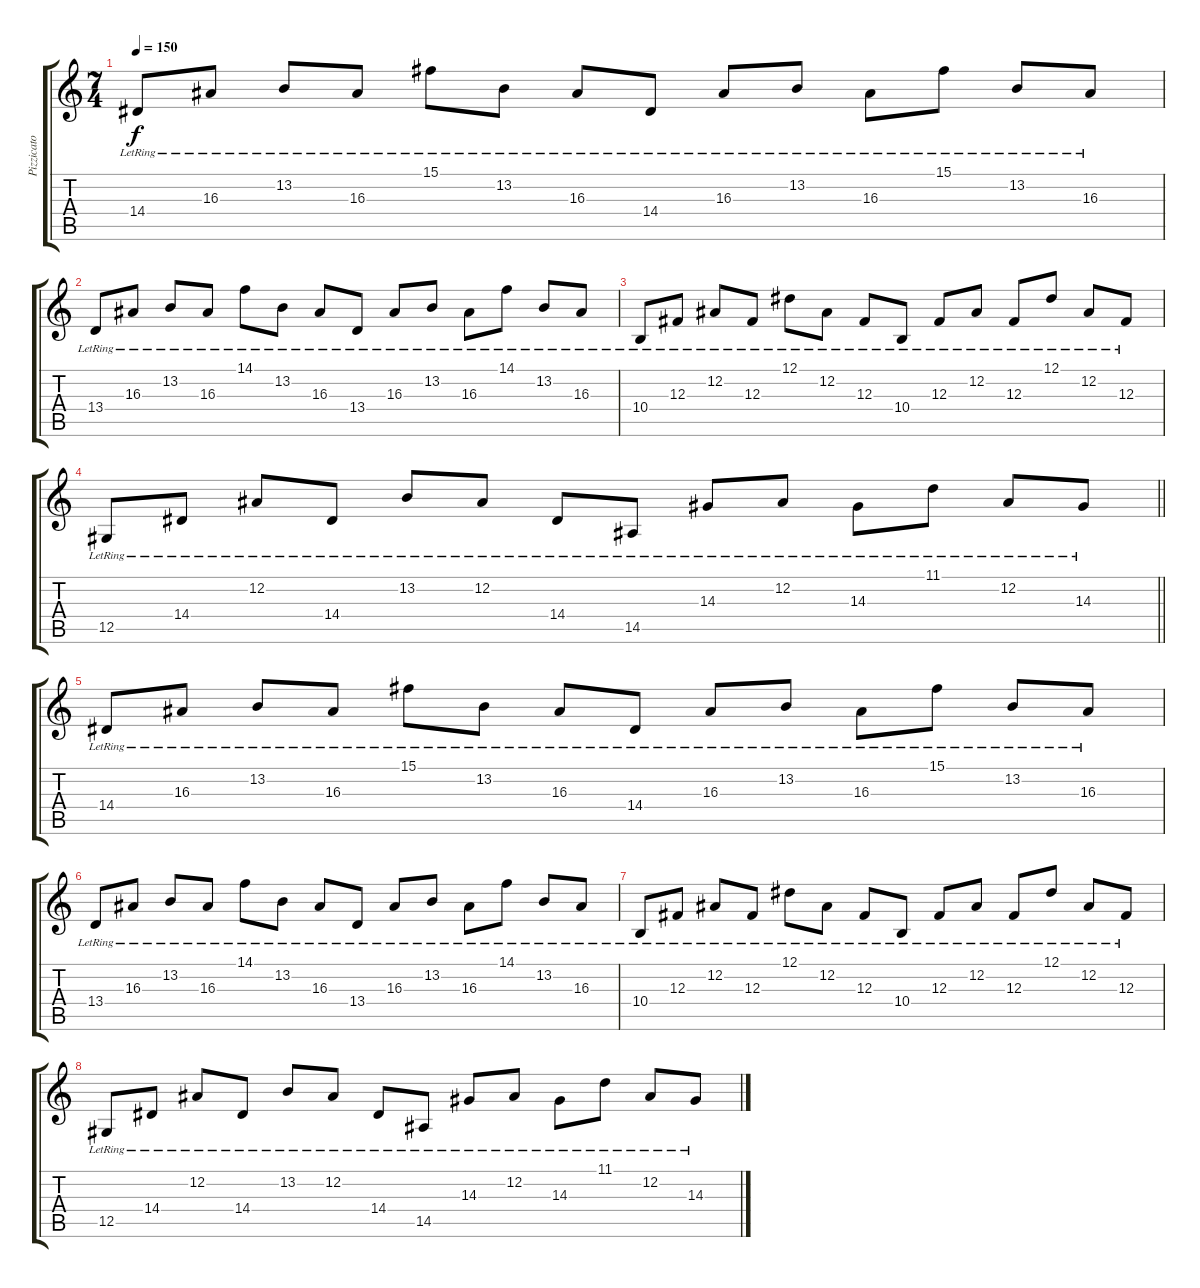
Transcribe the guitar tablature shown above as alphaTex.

\track ("Pizzicato Strings" "Pizzicato ") {instrument pizzicatostrings}
\staff {score tabs}
\tuning (Eb4 Bb3 Gb3 Db3 Ab2 Eb2) {hide}
\ts (7 4)
\tempo 150
\clef g2
\ks c
14.4{lr}.8{dy f} 16.3{lr}.8 13.2{lr}.8 16.3{lr}.8 15.1{lr}.8 13.2{lr}.8 16.3{lr}.8 14.4{lr}.8 16.3{lr}.8 13.2{lr}.8 16.3{lr}.8 15.1{lr}.8 13.2{lr}.8 16.3{lr}.8 |
13.4{lr}.8 16.3{lr}.8 13.2{lr}.8 16.3{lr}.8 14.1{lr}.8 13.2{lr}.8 16.3{lr}.8 13.4{lr}.8 16.3{lr}.8 13.2{lr}.8 16.3{lr}.8 14.1{lr}.8 13.2{lr}.8 16.3{lr}.8 |
10.4{lr}.8 12.3{lr}.8 12.2{lr}.8 12.3{lr}.8 12.1{lr}.8 12.2{lr}.8 12.3{lr}.8 10.4{lr}.8 12.3{lr}.8 12.2{lr}.8 12.3{lr}.8 12.1{lr}.8 12.2{lr}.8 12.3{lr}.8 |
\barLineRight lightlight
12.5{lr}.8 14.4{lr}.8 12.2{lr}.8 14.4{lr}.8 13.2{lr}.8 12.2{lr}.8 14.4{lr}.8 14.5{lr}.8 14.3{lr}.8 12.2{lr}.8 14.3{lr}.8 11.1{lr}.8 12.2{lr}.8 14.3{lr}.8 |
\section ("" "")
14.4{lr}.8 16.3{lr}.8 13.2{lr}.8 16.3{lr}.8 15.1{lr}.8 13.2{lr}.8 16.3{lr}.8 14.4{lr}.8 16.3{lr}.8 13.2{lr}.8 16.3{lr}.8 15.1{lr}.8 13.2{lr}.8 16.3{lr}.8 |
13.4{lr}.8 16.3{lr}.8 13.2{lr}.8 16.3{lr}.8 14.1{lr}.8 13.2{lr}.8 16.3{lr}.8 13.4{lr}.8 16.3{lr}.8 13.2{lr}.8 16.3{lr}.8 14.1{lr}.8 13.2{lr}.8 16.3{lr}.8 |
10.4{lr}.8 12.3{lr}.8 12.2{lr}.8 12.3{lr}.8 12.1{lr}.8 12.2{lr}.8 12.3{lr}.8 10.4{lr}.8 12.3{lr}.8 12.2{lr}.8 12.3{lr}.8 12.1{lr}.8 12.2{lr}.8 12.3{lr}.8 |
12.5{lr}.8 14.4{lr}.8 12.2{lr}.8 14.4{lr}.8 13.2{lr}.8 12.2{lr}.8 14.4{lr}.8 14.5{lr}.8 14.3{lr}.8 12.2{lr}.8 14.3{lr}.8 11.1{lr}.8 12.2{lr}.8 14.3{lr}.8
